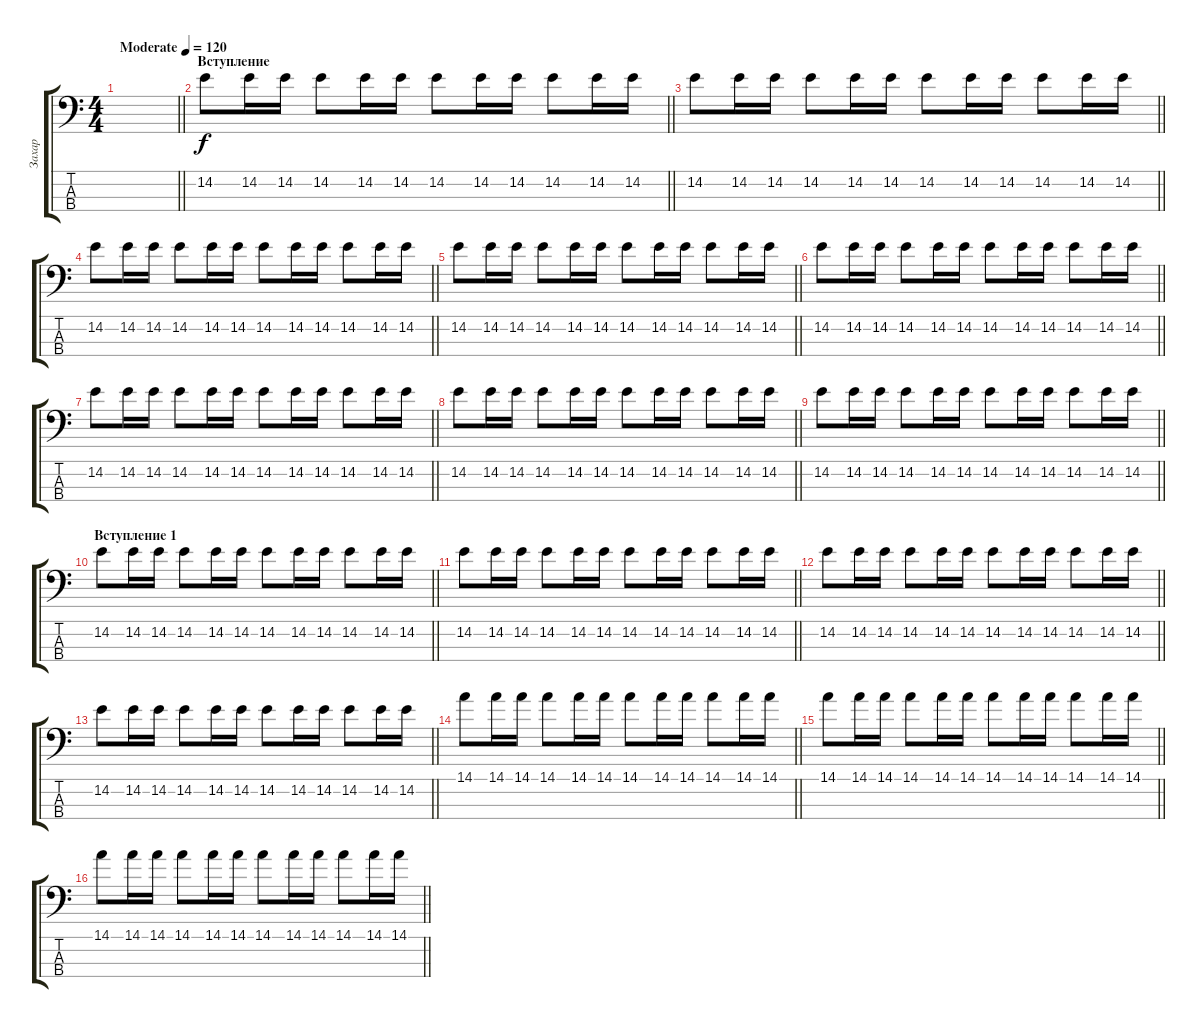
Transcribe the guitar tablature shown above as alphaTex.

\track ("Захар" "Захар") {instrument electricbassfinger}
\staff {score tabs}
\tuning (G2 D2 A1 E1) {hide}
\ts (4 4)
\tempo (120 "Moderate")
\clef f4
\barLineRight lightlight
\ks c
|
\section ("" "Вступление")
\barLineRight lightlight
14.2.8 14.2.16 14.2.16 14.2.8 14.2.16 14.2.16 14.2.8 14.2.16 14.2.16 14.2.8 14.2.16 14.2.16 |
\barLineRight lightlight
14.2.8 14.2.16 14.2.16 14.2.8 14.2.16 14.2.16 14.2.8 14.2.16 14.2.16 14.2.8 14.2.16 14.2.16 |
\barLineRight lightlight
14.2.8 14.2.16 14.2.16 14.2.8 14.2.16 14.2.16 14.2.8 14.2.16 14.2.16 14.2.8 14.2.16 14.2.16 |
\barLineRight lightlight
14.2.8 14.2.16 14.2.16 14.2.8 14.2.16 14.2.16 14.2.8 14.2.16 14.2.16 14.2.8 14.2.16 14.2.16 |
\barLineRight lightlight
14.2.8 14.2.16 14.2.16 14.2.8 14.2.16 14.2.16 14.2.8 14.2.16 14.2.16 14.2.8 14.2.16 14.2.16 |
\barLineRight lightlight
14.2.8 14.2.16 14.2.16 14.2.8 14.2.16 14.2.16 14.2.8 14.2.16 14.2.16 14.2.8 14.2.16 14.2.16 |
\barLineRight lightlight
14.2.8 14.2.16 14.2.16 14.2.8 14.2.16 14.2.16 14.2.8 14.2.16 14.2.16 14.2.8 14.2.16 14.2.16 |
\barLineRight lightlight
14.2.8 14.2.16 14.2.16 14.2.8 14.2.16 14.2.16 14.2.8 14.2.16 14.2.16 14.2.8 14.2.16 14.2.16 |
\section ("" "Вступление 1")
\barLineRight lightlight
14.2.8 14.2.16 14.2.16 14.2.8 14.2.16 14.2.16 14.2.8 14.2.16 14.2.16 14.2.8 14.2.16 14.2.16 |
\barLineRight lightlight
14.2.8 14.2.16 14.2.16 14.2.8 14.2.16 14.2.16 14.2.8 14.2.16 14.2.16 14.2.8 14.2.16 14.2.16 |
\barLineRight lightlight
14.2.8 14.2.16 14.2.16 14.2.8 14.2.16 14.2.16 14.2.8 14.2.16 14.2.16 14.2.8 14.2.16 14.2.16 |
\barLineRight lightlight
14.2.8 14.2.16 14.2.16 14.2.8 14.2.16 14.2.16 14.2.8 14.2.16 14.2.16 14.2.8 14.2.16 14.2.16 |
\barLineRight lightlight
14.1.8 14.1.16 14.1.16 14.1.8 14.1.16 14.1.16 14.1.8 14.1.16 14.1.16 14.1.8 14.1.16 14.1.16 |
\barLineRight lightlight
14.1.8 14.1.16 14.1.16 14.1.8 14.1.16 14.1.16 14.1.8 14.1.16 14.1.16 14.1.8 14.1.16 14.1.16 |
\barLineRight lightlight
14.1.8 14.1.16 14.1.16 14.1.8 14.1.16 14.1.16 14.1.8 14.1.16 14.1.16 14.1.8 14.1.16 14.1.16
